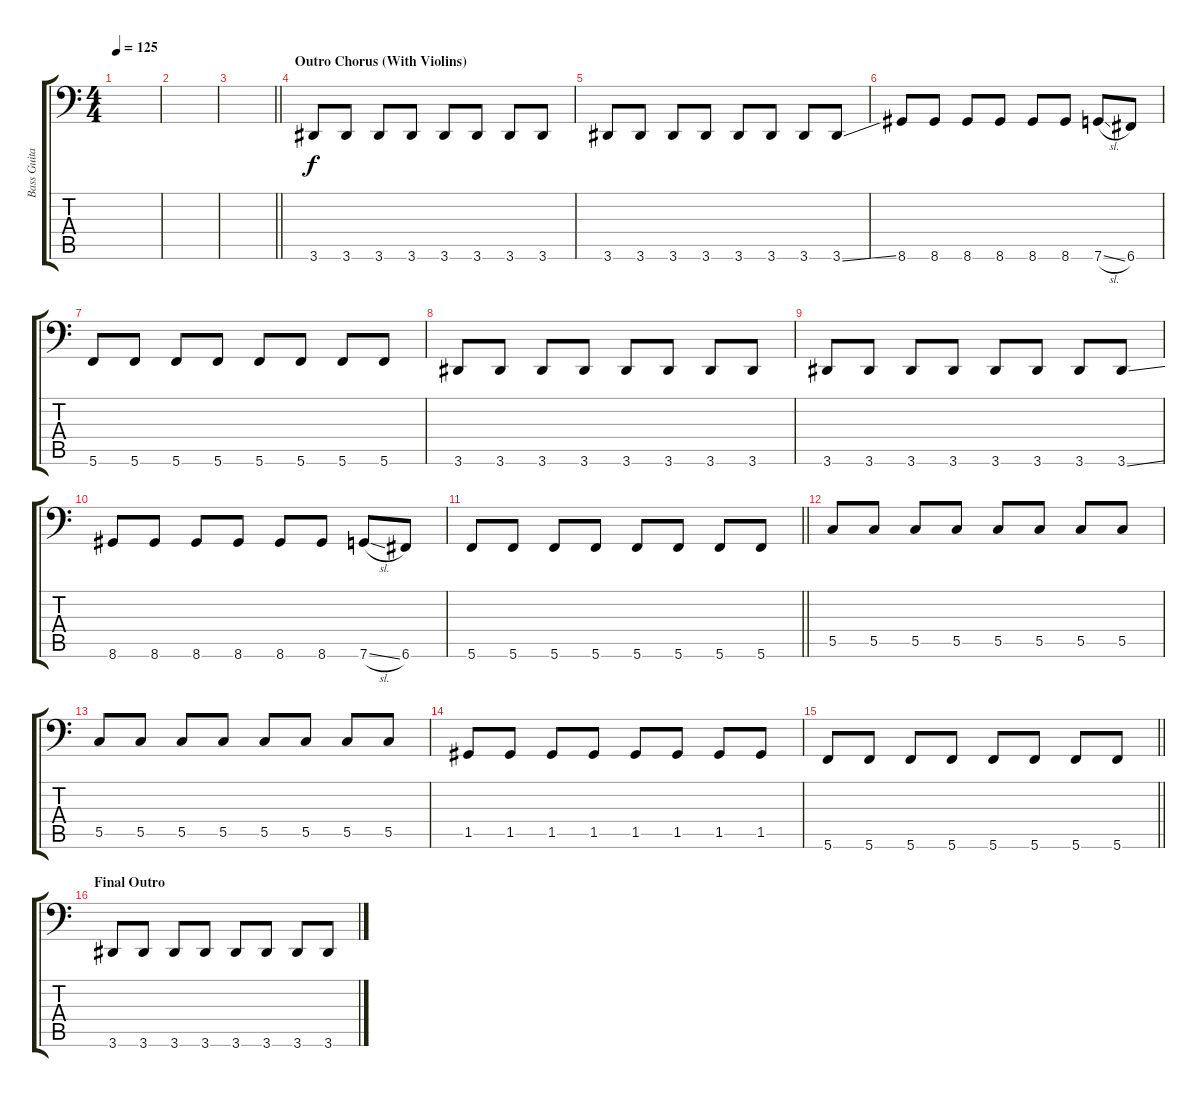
\track ("Bass Guitar " "Bass Guita") {instrument electricbasspick}
\staff {score tabs}
\tuning (D3 A2 F2 C2 G1 C1) {hide}
\ts (4 4)
\tempo 125
\clef f4
\ks c
|
|
\barLineRight lightlight
|
\section ("" "Outro Chorus (With Violins)")
3.6.8 3.6.8 3.6.8 3.6.8 3.6.8 3.6.8 3.6.8 3.6.8 |
3.6.8 3.6.8 3.6.8 3.6.8 3.6.8 3.6.8 3.6.8 3.6{ss}.8 |
8.6.8 8.6.8 8.6.8 8.6.8 8.6.8 8.6.8 7.6{sl}.8 6.6.8 |
5.6.8 5.6.8 5.6.8 5.6.8 5.6.8 5.6.8 5.6.8 5.6.8 |
3.6.8 3.6.8 3.6.8 3.6.8 3.6.8 3.6.8 3.6.8 3.6.8 |
3.6.8 3.6.8 3.6.8 3.6.8 3.6.8 3.6.8 3.6.8 3.6{ss}.8 |
8.6.8 8.6.8 8.6.8 8.6.8 8.6.8 8.6.8 7.6{sl}.8 6.6.8 |
\barLineRight lightlight
5.6.8 5.6.8 5.6.8 5.6.8 5.6.8 5.6.8 5.6.8 5.6.8 |
5.5.8 5.5.8 5.5.8 5.5.8 5.5.8 5.5.8 5.5.8 5.5.8 |
5.5.8 5.5.8 5.5.8 5.5.8 5.5.8 5.5.8 5.5.8 5.5.8 |
1.5.8 1.5.8 1.5.8 1.5.8 1.5.8 1.5.8 1.5.8 1.5.8 |
\barLineRight lightlight
5.6.8 5.6.8 5.6.8 5.6.8 5.6.8 5.6.8 5.6.8 5.6.8 |
\section ("" "Final Outro")
3.6.8 3.6.8 3.6.8 3.6.8 3.6.8 3.6.8 3.6.8 3.6.8
